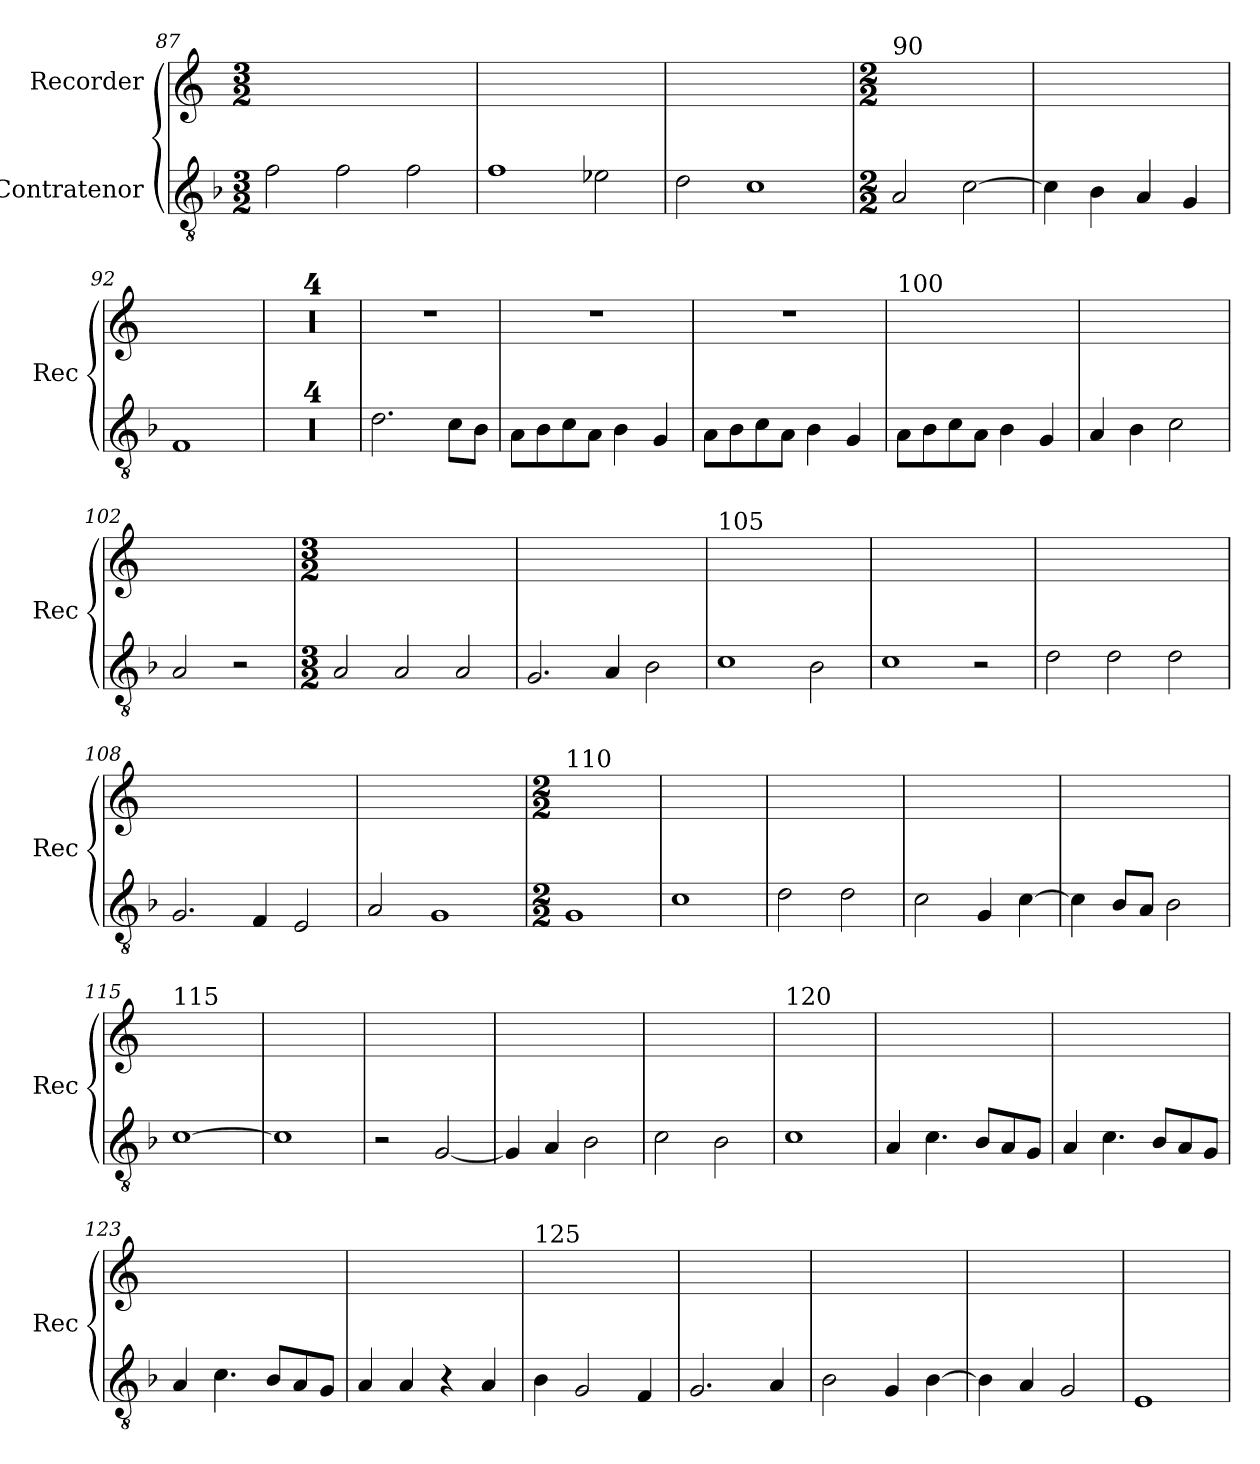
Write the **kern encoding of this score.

**kern	**kern
*part2	*part1
*staff2	*staff1
*I"Contratenor	*I"Recorder
*	*I'Rec
*clefGv2	*clefG2
*k[b-]	*k[]
*M3/2	*M3/2
=87	=87
2f\	1.ryy
2f\	.
2f\	.
=88	=88
1f	1.ryy
2e-X\	.
=89	=89
2d\	1.ryy
1c	.
!!LO:LB:g=z
=90	=90
*M2/2	*M2/2
!	!LO:TX:a:t=90
2A/	1ryy
[2c\	.
=91	=91
4c\]	1ryy
4B-\	.
4A/	.
4G/	.
=92	=92
1F	1ryy
=93	=93
1r	1ryy
=94	=94
1r	1ryy
=95	=95
1r	1ryy
=96	=96
1r	1r
=97	=97
2.d\	1r
8c\L	.
8B-\J	.
=98	=98
8A\L	1r
8B-\	.
8c\	.
8A\J	.
4B-\	.
4G/	.
!!LO:LB:g=z
=99	=99
8A\L	1r
8B-\	.
8c\	.
8A\J	.
4B-\	.
4G/	.
!!LO:LB:g=z
=100	=100
!	!LO:TX:a:t=100
8A\L	1ryy
8B-\	.
8c\	.
8A\J	.
4B-\	.
4G/	.
=101	=101
4A/	1ryy
4B-\	.
2c\	.
=102	=102
2A/	1ryy
2r	.
=103	=103
*M3/2	*M3/2
2A/	1.ryy
2A/	.
2A/	.
=104	=104
2.G/	1.ryy
4A/	.
2B-\	.
=105	=105
!	!LO:TX:a:t=105
1c	1.ryy
2B-\	.
=106	=106
1c	1.ryy
2r	.
!!LO:LB:g=z
=107	=107
2d\	1.ryy
2d\	.
2d\	.
=108	=108
2.G/	1.ryy
4F/	.
2E/	.
=109	=109
2A/	1.ryy
1G	.
=110	=110
*M2/2	*M2/2
!	!LO:TX:a:t=110
1G	1ryy
=111	=111
1c	1ryy
=112	=112
2d\	1ryy
2d\	.
=113	=113
2c\	1ryy
4G/	.
[4c\	.
=114	=114
4c\]	1ryy
8B-/L	.
8A/J	.
2B-\	.
!!LO:LB:g=z
=115	=115
!	!LO:TX:a:t=115
[1c	1ryy
=116	=116
1c]	1ryy
=117	=117
2r	1ryy
[2G/	.
=118	=118
4G/]	1ryy
4A/	.
2B-\	.
=119	=119
2c\	1ryy
2B-\	.
=120	=120
!	!LO:TX:a:t=120
1c	1ryy
=121	=121
4A/	1ryy
4.c\	.
8B-/L	.
8A/	.
8G/J	.
=122	=122
4A/	1ryy
4.c\	.
8B-/L	.
8A/	.
8G/J	.
!!LO:LB:g=z
=123	=123
4A/	1ryy
4.c\	.
8B-/L	.
8A/	.
8G/J	.
=124	=124
4A/	1ryy
4A/	.
4r	.
4A/	.
=125	=125
!	!LO:TX:a:t=125
4B-\	1ryy
2G/	.
4F/	.
=126	=126
2.G/	1ryy
4A/	.
=127	=127
2B-\	1ryy
4G/	.
[4B-\	.
=128	=128
4B-\]	1ryy
4A/	.
2G/	.
=129	=129
1E	1ryy
=	=
*-	*-
